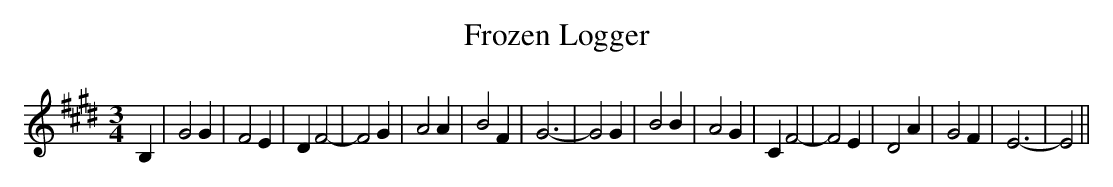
X:1
T:Frozen Logger
M:3/4
L:1/2
K:E
 B,/2| G G/2| F E/2| D/2 F-| F G/2| A A/2| B F/2| G3/2-| G G/2| B B/2|\
 A G/2| C/2 F-| F E/2| D A/2| G F/2| E3/2-| E||
